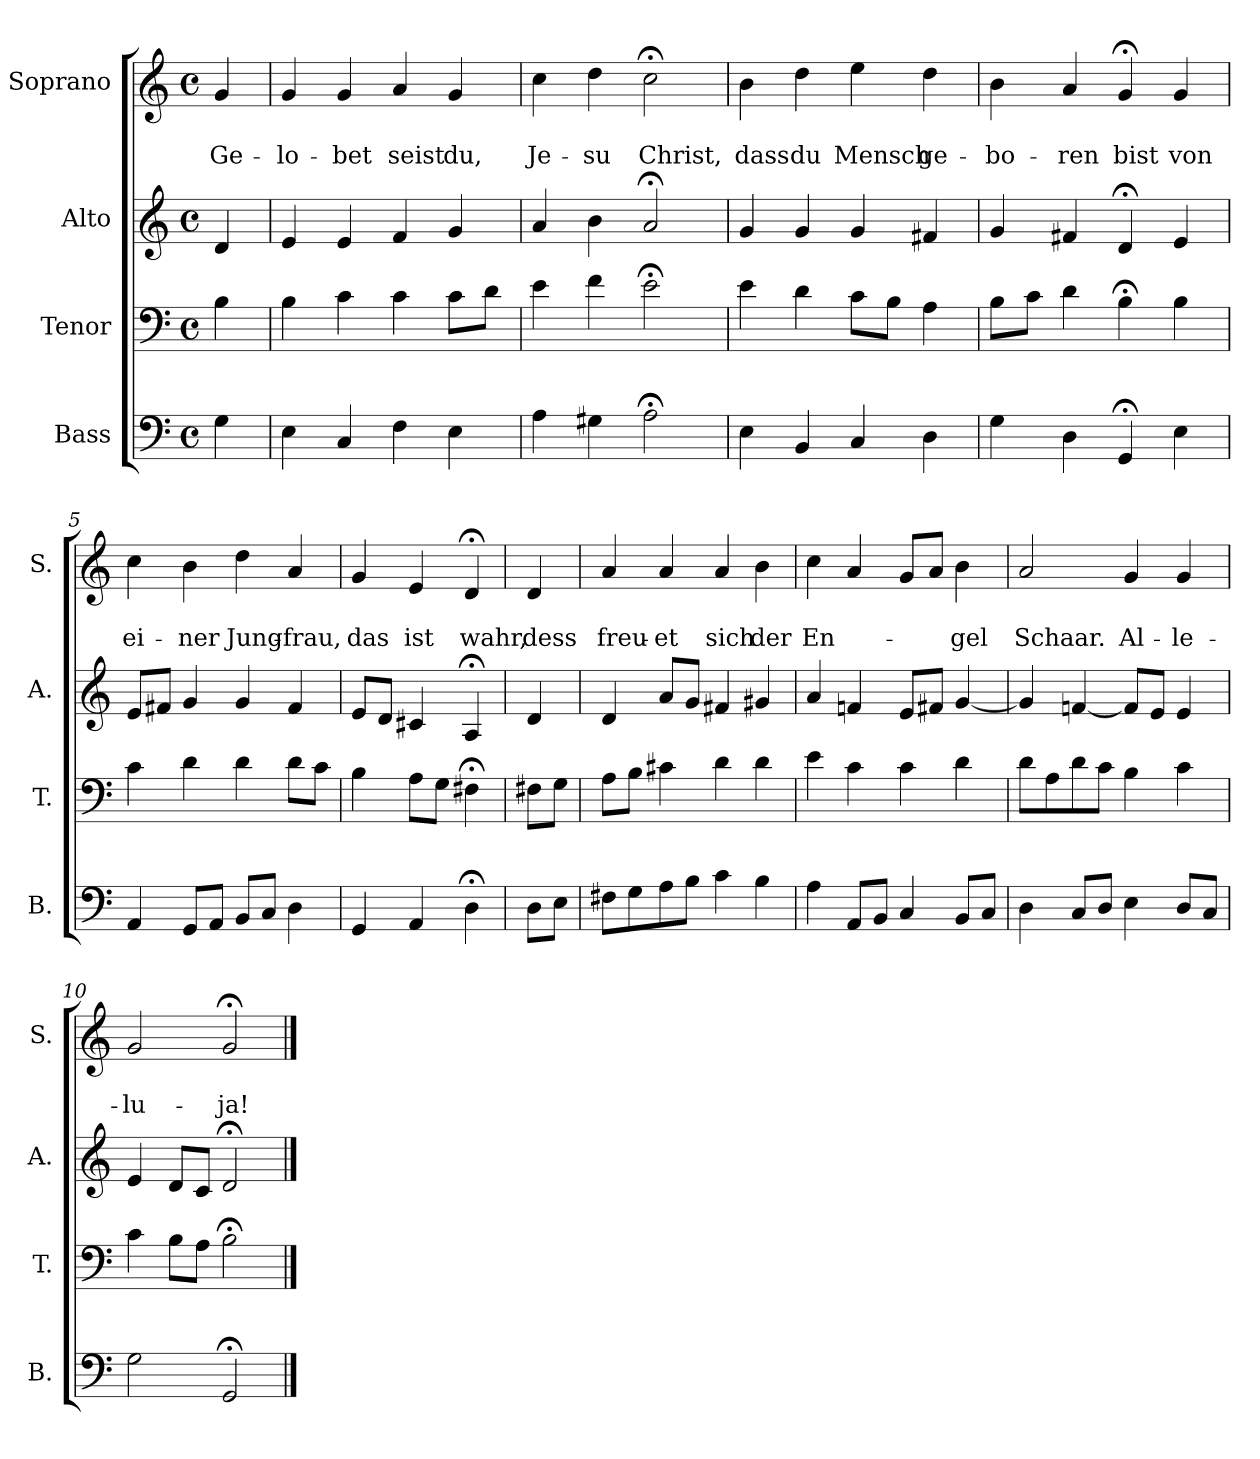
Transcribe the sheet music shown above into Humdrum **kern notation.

**kern	**kern	**kern	**kern	**text	**text
*part4	*part3	*part2	*part1	*part1	*part1
*staff4	*staff3	*staff2	*staff1	*staff1	*staff1
*I"Bass	*I"Tenor	*I"Alto	*I"Soprano	*	*
*I'B.	*I'T.	*I'A.	*I'S.	*	*
*clefF4	*clefF4	*clefG2	*clefG2	*	*
*k[]	*k[]	*k[]	*k[]	*	*
*	*	*	*a:	*	*
*M4/4	*M4/4	*M4/4	*M4/4	*	*
*met(c)	*met(c)	*met(c)	*met(c)	*	*
=	=	=	=	=	=
4G\	4B\	4d/	4g/	.	Ge-
=1	=1	=1	=1	=1	=1
4E\	4B\	4e/	4g/	.	-lo-
4C/	4c\	4e/	4g/	.	-bet
4F\	4c\	4f/	4a/	.	seist
4E\	8c\L	4g/	4g/	.	du,
.	8d\J	.	.	.	.
=2	=2	=2	=2	=2	=2
4A\	4e\	4a/	4cc\	.	Je-
4G#X\	4f\	4b\	4dd\	.	-su
2A;<\	2e;<\	2a;</	2cc;<\	.	Christ,
=3	=3	=3	=3	=3	=3
4E\	4e\	4g/	4b\	.	dass
4BB/	4d\	4g/	4dd\	.	du
4C/	8c\L	4g/	4ee\	.	Mensch
.	8B\J	.	.	.	.
4D\	4A\	4f#X/	4dd\	.	ge-
=4	=4	=4	=4	=4	=4
4G\	8B\L	4g/	4b\	.	-bo-
.	8c\J	.	.	.	.
4D\	4d\	4f#X/	4a/	.	-ren
4GG;</	4B;<\	4d;</	4g;</	.	bist
4E\	4B\	4e/	4g/	.	von
=5	=5	=5	=5	=5	=5
4AA/	4c\	8e/L	4cc\	.	ei-
.	.	8f#X/J	.	.	.
8GG/L	4d\	4g/	4b\	.	-ner
8AA/J	.	.	.	.	.
8BB/L	4d\	4g/	4dd\	.	Jung-
8C/J	.	.	.	.	.
4D\	8d\L	4f#/	4a/	.	-frau,
.	8c\J	.	.	.	.
=6	=6	=6	=6	=6	=6
4GG/	4B\	8e/L	4g/	.	das
.	.	8d/J	.	.	.
4AA/	8A\L	4c#X/	4e/	.	ist
.	8G\J	.	.	.	.
4D;<\	4F#X;<\	4A;</	4d;</	.	wahr,
!!LO:LB:g=z
=6a	=6a	=6a	=6a	=6a	=6a
8D\L	8F#X\L	4d/	4d/	.	dess
8E\J	8G\J	.	.	.	.
=7	=7	=7	=7	=7	=7
8F#X\L	8A\L	4d/	4a/	.	freu-
8G\	8B\J	.	.	.	.
8A\	4c#X\	8a/L	4a/	.	-et
8B\J	.	8g/J	.	.	.
4c\	4d\	4f#X/	4a/	.	sich
4B\	4d\	4g#X/	4b\	.	der
=8	=8	=8	=8	=8	=8
4A\	4e\	4a/	4cc\	.	En-
8AA/L	4c\	4fn/	4a/	.	.
8BB/J	.	.	.	.	.
4C/	4c\	8e/L	8g/L	.	.
.	.	8f#X/J	8a/J	.	.
8BB/L	4d\	[4g/	4b\	.	-gel
8C/J	.	.	.	.	.
=9	=9	=9	=9	=9	=9
4D\	8d\L	4g/]	2a/	.	Schaar.
.	8A\	.	.	.	.
8C/L	8d\	[4fn/	.	.	.
8D/J	8c\J	.	.	.	.
4E\	4B\	8f/L]	4g/	.	Al-
.	.	8e/J	.	.	.
8D/L	4c\	4e/	4g/	.	-le-
8C/J	.	.	.	.	.
=10	=10	=10	=10	=10	=10
2G\	4c\	4e/	2g/	.	-lu-
.	8B\L	8d/L	.	.	.
.	8A\J	8c/J	.	.	.
2GG;</	2B;<\	2d;</	2g;</	.	-ja!
==	==	==	==	==	==
*-	*-	*-	*-	*-	*-
